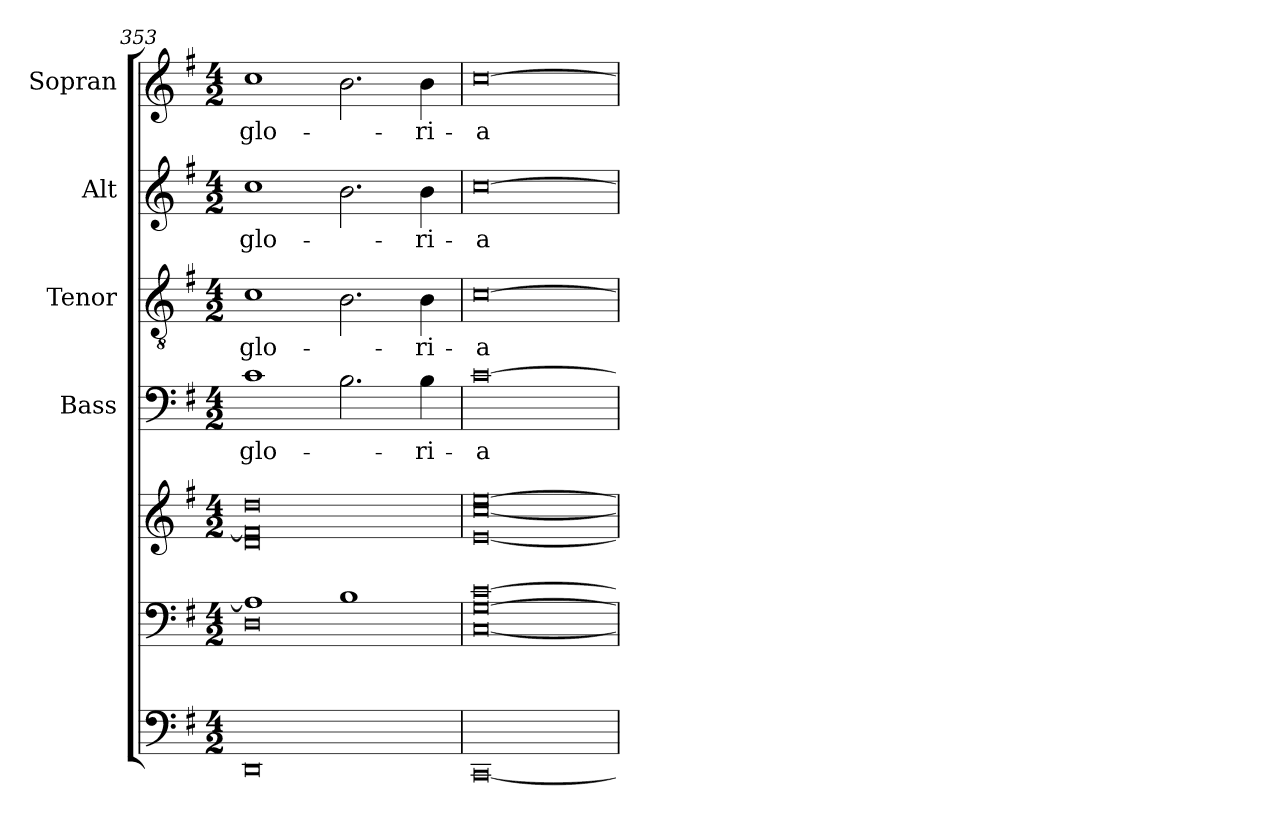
**kern	**kern	**kern	**kern	**text	**kern	**text	**kern	**text	**kern	**text
*part6	*part5	*part5	*part4	*part4	*part3	*part3	*part2	*part2	*part1	*part1
*staff7	*staff6	*staff5	*staff4	*staff4	*staff3	*staff3	*staff2	*staff2	*staff1	*staff1
*	*	*	*I"Bass	*	*I"Tenor	*	*I"Alt	*	*I"Sopran	*
*	*	*	*I'B.	*	*I'T.	*	*I'A.	*	*I'S.	*
*clefF4	*clefF4	*clefG2	*clefF4	*	*clefGv2	*	*clefG2	*	*clefG2	*
*k[f#]	*k[f#]	*k[f#]	*k[f#]	*	*k[f#]	*	*k[f#]	*	*k[f#]	*
*G:	*G:	*G:	*G:	*	*G:	*	*G:	*	*G:	*
*M4/2	*M4/2	*M4/2	*M4/2	*	*M4/2	*	*M4/2	*	*M4/2	*
=353	=353	=353	=353	=353	=353	=353	=353	=353	=353	=353
*	*^	*	*	*	*	*	*	*	*	*
!	!	!	!	!	!LO:LY:b	!	!LO:LY:b	!	!LO:LY:b	!	!LO:LY:b
0DD	1A]	0D	0d 0f] 0dd	1c	glo-	1c	glo-	1cc	glo-	1cc	glo-
.	1B	.	.	2.B\	.	2.B\	.	2.b\	.	2.b\	.
!	!	!	!	!	!LO:LY:b	!	!LO:LY:b	!	!LO:LY:b	!	!LO:LY:b
.	.	.	.	4B\	-ri-	4B\	-ri-	4b\	-ri-	4b\	-ri-
*	*v	*v	*	*	*	*	*	*	*	*	*
=354	=354	=354	=354	=354	=354	=354	=354	=354	=354	=354
!	!	!	!	!LO:LY:b	!	!LO:LY:b	!	!LO:LY:b	!	!LO:LY:b
[0CC	[0C [0G [0c	[0e [0cc [0ee	[0c	-a	[0c	-a	[0cc	-a	[0cc	-a
=	=	=	=	=	=	=	=	=	=	=
*-	*-	*-	*-	*-	*-	*-	*-	*-	*-	*-
